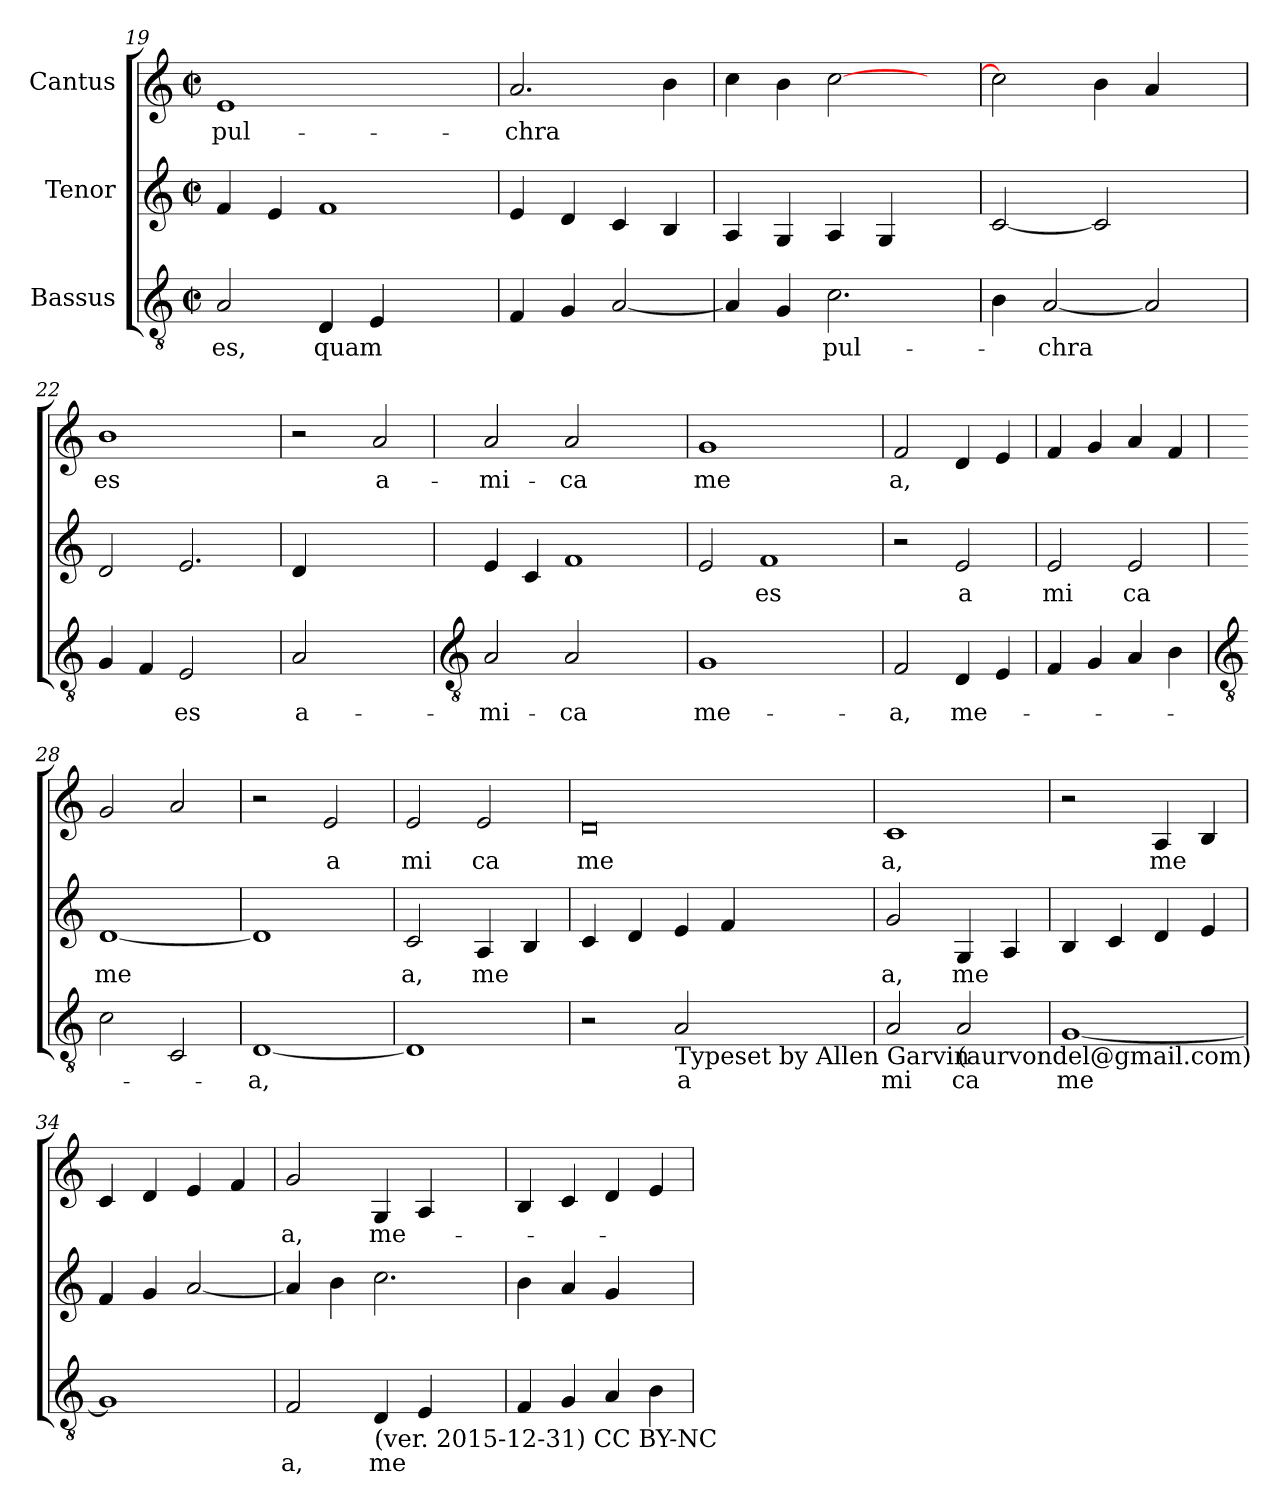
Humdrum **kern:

**kern	**text	**kern	**text	**kern	**text
*part3	*part3	*part2	*part2	*part1	*part1
*staff3	*staff3	*staff2	*staff2	*staff1	*staff1
*I"Bassus	*	*I"Tenor	*	*I"Cantus	*
!!LO:LB:g=z
*clefGv2	*	*clefG2	*	*clefG2	*
*k[]	*	*k[]	*	*k[]	*
*C:	*	*C:	*	*C:	*
*M2/2	*	*M2/2	*	*M2/2	*
*met(c|)	*	*met(c|)	*	*met(c|)	*
=19	=19	=19	=19	=19	=19
!	!LO:LY:b	!	!	!	!LO:LY:b
2A/	es,	4f/	.	1e	pul-
.	.	4e/	.	.	.
!	!LO:LY:b	!	!	!	!
4D/	quam	1f	.	.	.
4E/	.	.	.	.	.
2ryy	.	.	.	2ryy	.
=20	=20	=20	=20	=20	=20
!	!	!	!	!	!LO:LY:b
4F/	.	4e/	.	2.a/	-chra
4G/	.	4d/	.	.	.
[2A/	.	4c/	.	.	.
.	.	4B/	.	4b\	.
=21	=21	=21	=21	=21	=21
4A/]	.	4A/	.	4cc\	.
4G/	.	4G/	.	4b\	.
!	!LO:LY:b	!	!	!	!
2.c\	pul-	4A/	.	[2cc\	.
.	.	4G/	.	.	.
.	.	4ryy	.	4ryy	.
!!LO:LB:g=z
=22	=22	=22	=22	=22	=22
4B\	.	[2c/	.	2cc\]	.
!	!LO:LY:b	!	!	!	!
[2A/	-chra	.	.	.	.
.	.	2c/]	.	4b\	.
2A/]	.	.	.	4a/	.
.	.	4ryy	.	4ryy	.
=22A	=22A	=22A	=22A	=22A	=22A
!	!	!	!	!	!LO:LY:b
4G/	.	2d/	.	1b	es
4F/	.	.	.	.	.
!	!LO:LY:b	!	!	!	!
2E/	es	2.e/	.	.	.
4ryy	.	.	.	4ryy	.
=23A	=23A	=23A	=23A	=23A	=23A
!	!LO:LY:b	!	!	!	!
2A/	a-	4d/	.	2r	.
.	.	2.ryy	.	.	.
!	!	!	!	!	!LO:LY:b
2ryy	.	.	.	2a/	a-
!!LO:LB:g=z
=24	=24	=24	=24	=24	=24
*clefGv2	*	*	*	*	*
!	!LO:LY:b	!	!	!	!LO:LY:b
2A/	-mi-	4e/	.	2a/	-mi-
.	.	4c/	.	.	.
!	!LO:LY:b	!	!	!	!LO:LY:b
2A/	-ca	1f	.	2a/	-ca
2ryy	.	.	.	2ryy	.
!!LO:LB:g=z
=25	=25	=25	=25	=25	=25
!	!LO:LY:b	!	!	!	!LO:LY:b
1G	me-	2e/	.	1g	me
!	!	!	!LO:LY:b	!	!
.	.	1f	es	.	.
2ryy	.	.	.	2ryy	.
=26	=26	=26	=26	=26	=26
!	!LO:LY:b	!	!	!	!LO:LY:b
2F/	-a,	2r	.	2f/	a,
!	!LO:LY:b	!	!LO:LY:b	!	!
4D/	me-	2e/	a	4d/	.
4E/	.	.	.	4e/	.
!!LO:LB:g=z
=27	=27	=27	=27	=27	=27
!	!	!	!LO:LY:b	!	!
4F/	.	2e/	mi	4f/	.
4G/	.	.	.	4g/	.
!	!	!	!LO:LY:b	!	!
4A/	.	2e/	ca	4a/	.
4B\	.	.	.	4f/	.
!!LO:LB:g=z
=28	=28	=28	=28	=28	=28
*clefGv2	*	*	*	*	*
!	!	!	!LO:LY:b	!	!
2c\	.	[1d	me	2g/	.
2C/	.	.	.	2a/	.
=29	=29	=29	=29	=29	=29
!	!LO:LY:b	!	!	!	!
[1D	-a,	1d]	.	2r	.
!	!	!	!	!	!LO:LY:b
.	.	.	.	2e/	a
=30	=30	=30	=30	=30	=30
!	!	!	!LO:LY:b	!	!LO:LY:b
1D]	.	2c/	a,	2e/	mi
!	!	!	!LO:LY:b	!	!LO:LY:b
.	.	4A/	me	2e/	ca
.	.	4B/	.	.	.
=31	=31	=31	=31	=31	=31
!	!	!	!	!	!LO:LY:b
2r	.	4c/	.	0d	me
.	.	4d/	.	.	.
!LO:TX:b:t=Typeset by Allen Garvin	!	!	!	!	!
!	!LO:LY:b	!	!	!	!
2A/	a	4e/	.	.	.
.	.	4f/	.	.	.
1ryy	.	1ryy	.	.	.
=32	=32	=32	=32	=32	=32
!	!LO:LY:b	!	!LO:LY:b	!	!LO:LY:b
2A/	mi	2g/	a,	1c	a,
!LO:TX:b:t=(aurvondel@gmail.com)	!	!	!	!	!
!	!LO:LY:b	!	!LO:LY:b	!	!
2A/	ca	4G/	me	.	.
.	.	4A/	.	.	.
=33	=33	=33	=33	=33	=33
!	!LO:LY:b	!	!	!	!
[1G	me	4B/	.	2r	.
.	.	4c/	.	.	.
!	!	!	!	!	!LO:LY:b
.	.	4d/	.	4A/	me
.	.	4e/	.	4B/	.
!!LO:LB:g=z
=34	=34	=34	=34	=34	=34
1G]	.	4f/	.	4c/	.
.	.	4g/	.	4d/	.
.	.	[2a/	.	4e/	.
.	.	.	.	4f/	.
=35	=35	=35	=35	=35	=35
!	!LO:LY:b	!	!	!	!LO:LY:b
2F/	a,	4a/]	.	2g/	a,
.	.	4b\	.	.	.
!LO:TX:b:t=(ver. 2015-12-31) CC BY-NC	!	!	!	!	!
!	!LO:LY:b	!	!	!	!LO:LY:b
4D/	me	2.cc\	.	4G/	me-
4E/	.	.	.	4A/	.
4ryy	.	.	.	4ryy	.
=36	=36	=36	=36	=36	=36
4F/	.	4b\	.	4B/	.
4G/	.	4a/	.	4c/	.
4A/	.	4g/	.	4d/	.
4B\	.	4ryy	.	4e/	.
=	=	=	=	=	=
*-	*-	*-	*-	*-	*-
